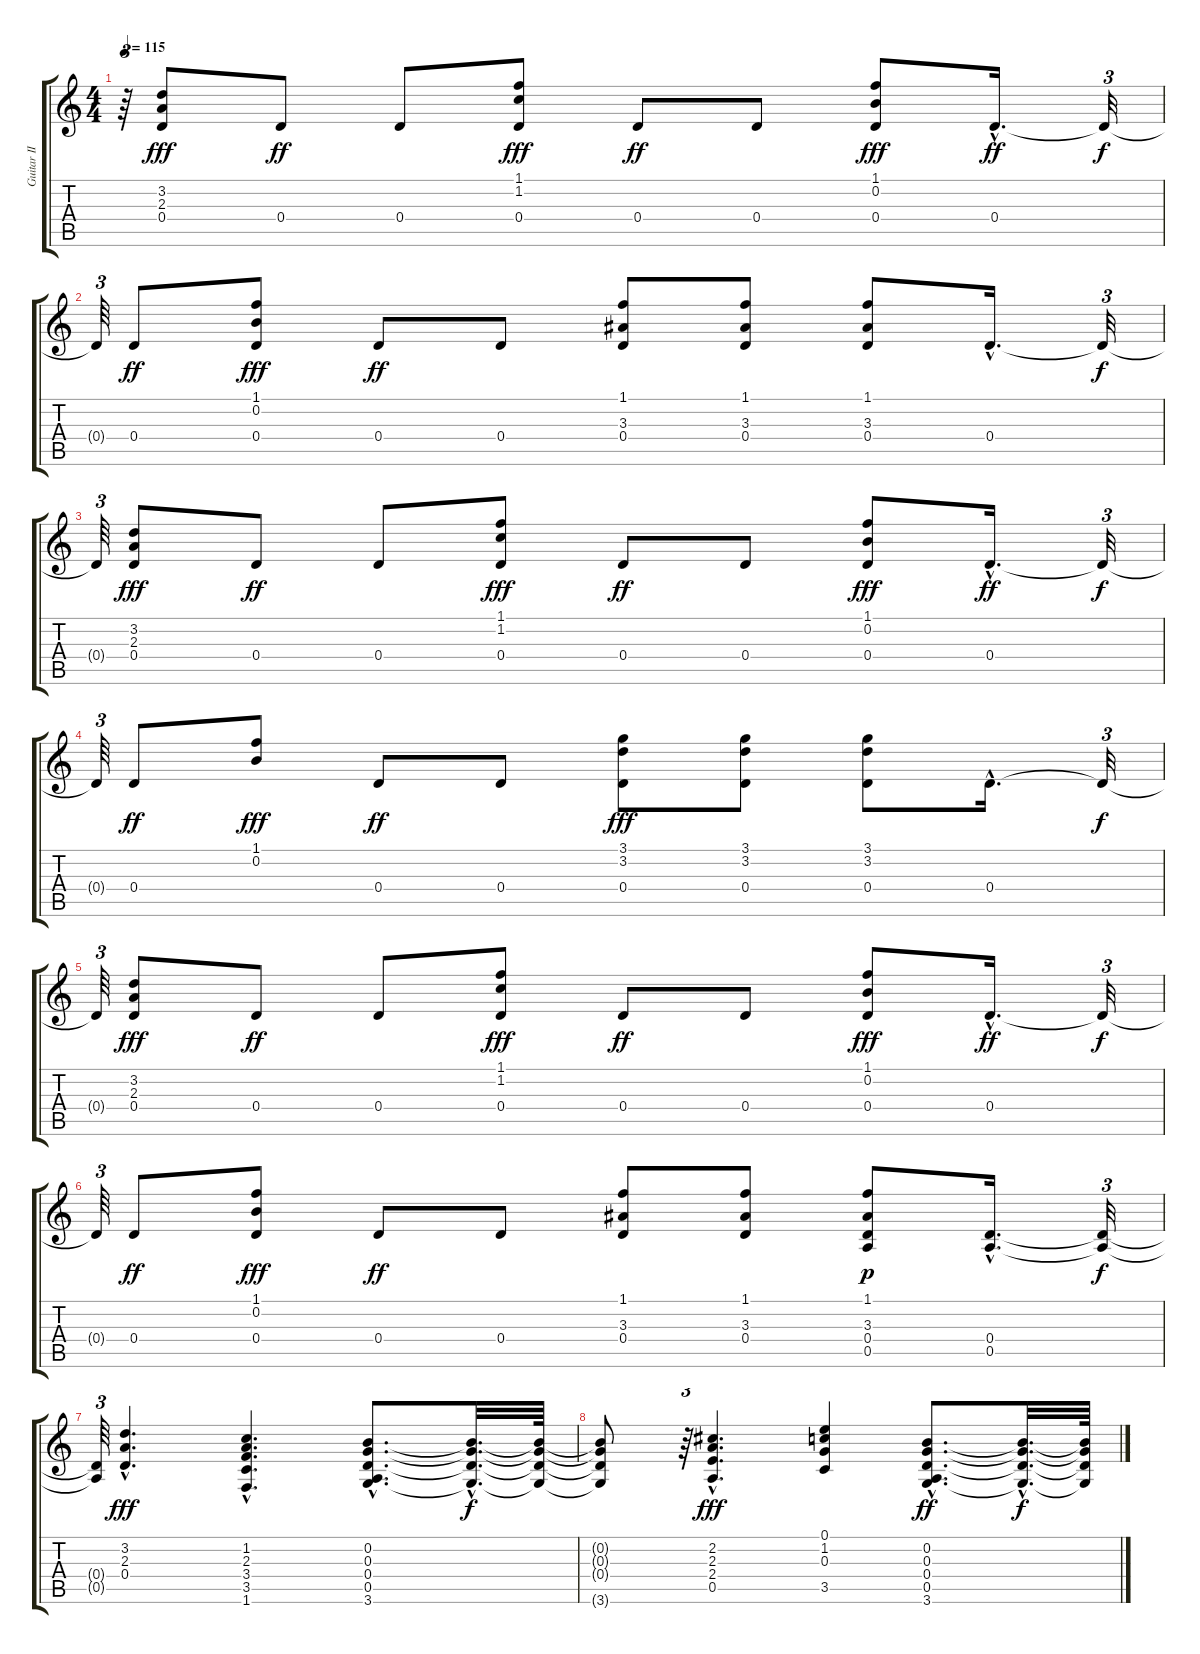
\track ("Guitar II" "Guitar II") {instrument distortionguitar}
\staff {score tabs}
\tuning (E4 B3 G3 D3 A2 E2) {hide}
\ts (4 4)
\tempo 115
\clef g2
\ks c
r.64{tu (3 2) dy f} (3.2 2.3 0.4).8{dy fff} 0.4.8{dy ff} 0.4.8 (1.1 1.2 0.4).8{dy fff} 0.4.8{dy ff} 0.4.8 (1.1 0.2 0.4).8{dy fff} 0.4{hac}.16{d dy ff} 0.4{t}.32{tu (3 2) dy f} |
0.4{t}.64{tu (3 2)} 0.4.8{dy ff} (1.1 0.2 0.4).8{dy fff} 0.4.8{dy ff} 0.4.8 (1.1 3.3 0.4).8 (1.1 3.3 0.4).8 (1.1 3.3 0.4).8 0.4{hac}.16{d} 0.4{t}.32{tu (3 2) dy f} |
0.4{t}.64{tu (3 2)} (3.2 2.3 0.4).8{dy fff} 0.4.8{dy ff} 0.4.8 (1.1 1.2 0.4).8{dy fff} 0.4.8{dy ff} 0.4.8 (1.1 0.2 0.4).8{dy fff} 0.4{hac}.16{d dy ff} 0.4{t}.32{tu (3 2) dy f} |
0.4{t}.64{tu (3 2)} 0.4.8{dy ff} (1.1 0.2).8{dy fff} 0.4.8{dy ff} 0.4.8 (3.1 3.2 0.4).8{dy fff} (3.1 3.2 0.4).8 (3.1 3.2 0.4).8 0.4{hac}.16{d} 0.4{t}.32{tu (3 2) dy f} |
0.4{t}.64{tu (3 2)} (3.2 2.3 0.4).8{dy fff} 0.4.8{dy ff} 0.4.8 (1.1 1.2 0.4).8{dy fff} 0.4.8{dy ff} 0.4.8 (1.1 0.2 0.4).8{dy fff} 0.4{hac}.16{d dy ff} 0.4{t}.32{tu (3 2) dy f} |
0.4{t}.64{tu (3 2)} 0.4.8{dy ff} (1.1 0.2 0.4).8{dy fff} 0.4.8{dy ff} 0.4.8 (1.1 3.3 0.4).8 (1.1 3.3 0.4).8 (1.1 3.3 0.4 0.5).8{dy p} (0.4{hac} 0.5{hac}).16{d} (0.4{t} 0.5{t}).32{tu (3 2) dy f} |
(0.4{t} 0.5{t}).64{tu (3 2)} (3.2{hac} 2.3{hac} 0.4{hac}).4{d dy fff} (1.2{hac} 2.3{hac} 3.4{hac} 3.5{hac} 1.6{hac}).4{d} (0.2{hac} 0.3{hac} 0.4{hac} 0.5 3.6{hac}).8{d} (0.2{hac t} 0.3{hac t} 0.4{hac t} 3.6{hac t}).32{d dy f} (0.2{t} 0.3{t} 0.4{t} 3.6{t}).64 |
(0.2{t} 0.3{t} 0.4{t} 3.6{t}).8 r.64{tu (3 2)} (2.2{hac} 2.3{hac} 2.4{hac} 0.5{hac}).4{d dy fff} (0.1 1.2 0.3 3.5).4 (0.2{hac} 0.3{hac} 0.4{hac} 0.5 3.6{hac}).8{d dy ff} (0.2{hac t} 0.3{hac t} 0.4{hac t} 3.6{hac t}).32{d dy f} (0.2{t} 0.3{t} 0.4{t} 3.6{t}).64
